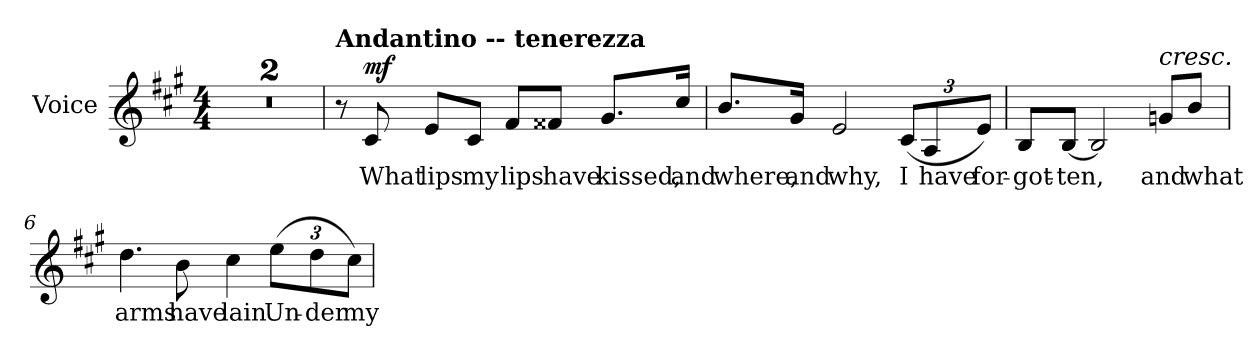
**kern	**text	**dynam
*part1	*part1	*part1
*staff1	*staff1	*staff1
*I"Voice	*	*
*I'Vo.	*	*
*clefG2	*	*
*k[f#c#g#]	*	*
*M4/4	*	*
=1	=1	=1
1r	.	.
=2	=2	=2
1r	.	.
=3	=3	=3
!LO:TX:a:B:t=Andantino -- tenerezza	!	!
8r	.	.
!	!LO:LY:b	!LO:DY:a
8c#/	What	mf
!	!LO:LY:b	!
8e/L	lips	.
!	!LO:LY:b	!
8c#/J	my	.
!	!LO:LY:b	!
8f#/L	lips	.
!	!LO:LY:b	!
8f##X/J	have	.
!	!LO:LY:b	!
8.g#/L	kissed,	.
!	!LO:LY:b	!
16cc#/Jk	and	.
=4	=4	=4
!	!LO:LY:b	!
8.b/L	where,	.
!	!LO:LY:b	!
16g#/Jk	and	.
!	!LO:LY:b	!
2e/	why,	.
*Xbrackettup	*	*
!	!LO:LY:b	!
(<12c#/L	I	.
!	!LO:LY:b	!
12A/	have	.
!	!LO:LY:b	!
12e/J)	for-	.
!!LO:LB:g=z
=5	=5	=5
!	!LO:LY:b	!
8B/L	-got-	.
!	!LO:LY:b	!
[8B/J	-ten,	.
2B/]	.	.
!LO:TX:a:i:t=cresc.	!	!
!	!LO:LY:b	!
8gn/L	and	.
!	!LO:LY:b	!
8b/J	what	.
=6	=6	=6
!	!LO:LY:b	!
4.dd\	arms	.
!	!LO:LY:b	!
8b\	have	.
!	!LO:LY:b	!
4cc#\	lain	.
!	!LO:LY:b	!
(>12ee\L	Un-	.
!	!LO:LY:b	!
12dd\	-der	.
!	!LO:LY:b	!
12cc#\J)	my	.
=	=	=
*-	*-	*-
